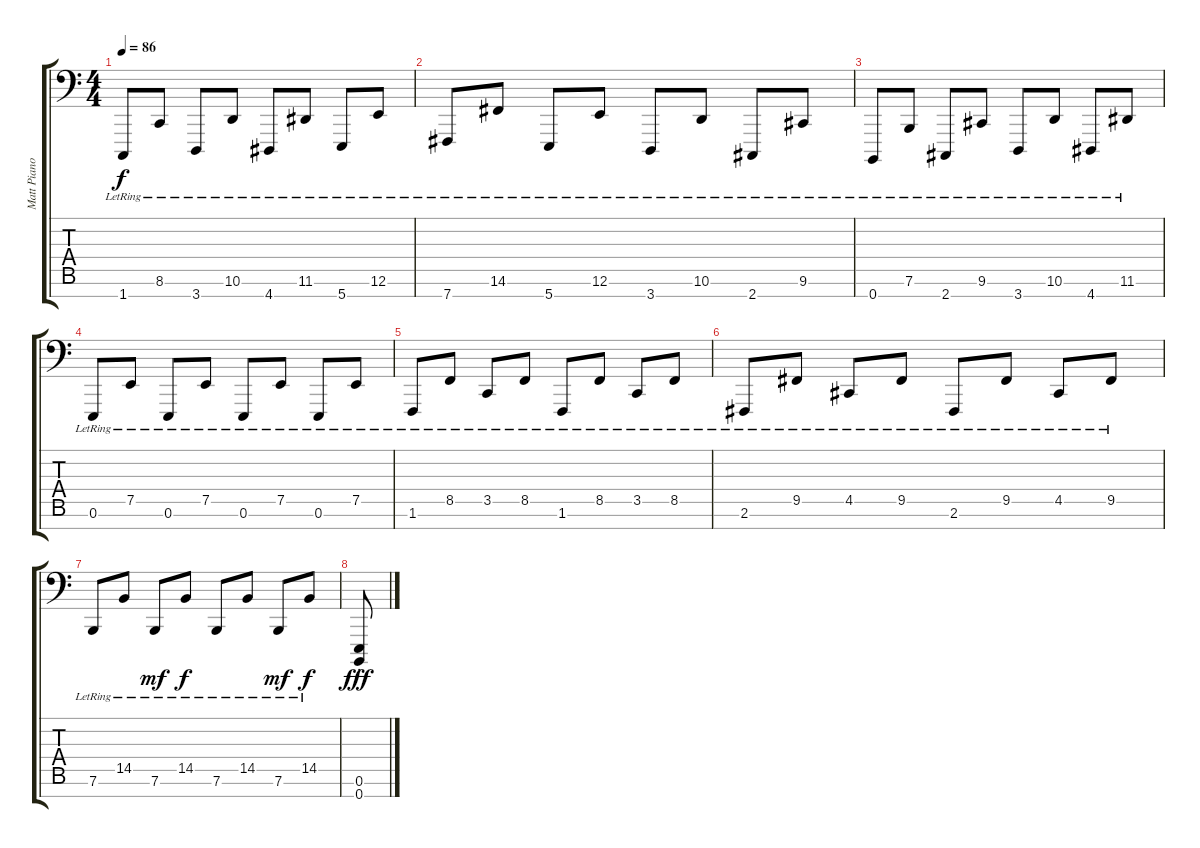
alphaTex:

\track ("Matt Piano (Intro LH)" "Matt Piano") {instrument acousticgrandpiano}
\staff {score tabs}
\tuning (E3 B2 G2 D2 A1 E1 B0) {hide}
\ts (4 4)
\tempo 86
\clef f4
\ks c
1.7{lr}.8{dy f} 8.6{lr}.8 3.7{lr}.8 10.6{lr}.8 4.7{lr}.8 11.6{lr}.8 5.7{lr}.8 12.6{lr}.8 |
7.7{lr}.8 14.6{lr}.8 5.7{lr}.8 12.6{lr}.8 3.7{lr}.8 10.6{lr}.8 2.7{lr}.8 9.6{lr}.8 |
0.7{lr}.8 7.6{lr}.8 2.7{lr}.8 9.6{lr}.8 3.7{lr}.8 10.6{lr}.8 4.7{lr}.8 11.6{lr}.8 |
0.6{lr}.8 7.5{lr}.8 0.6{lr}.8 7.5{lr}.8 0.6{lr}.8 7.5{lr}.8 0.6{lr}.8 7.5{lr}.8 |
1.6{lr}.8 8.5{lr}.8 3.5{lr}.8 8.5{lr}.8 1.6{lr}.8 8.5{lr}.8 3.5{lr}.8 8.5{lr}.8 |
2.6{lr}.8 9.5{lr}.8 4.5{lr}.8 9.5{lr}.8 2.6{lr}.8 9.5{lr}.8 4.5{lr}.8 9.5{lr}.8 |
7.6{lr}.8 14.5{lr}.8 7.6{lr}.8{dy mf} 14.5{lr}.8{dy f} 7.6{lr}.8 14.5{lr}.8 7.6{lr}.8{dy mf} 14.5{lr}.8{dy f} |
(0.6{st} 0.7{st}).8{dy fff volume 10 instrument acousticgrandpiano}
